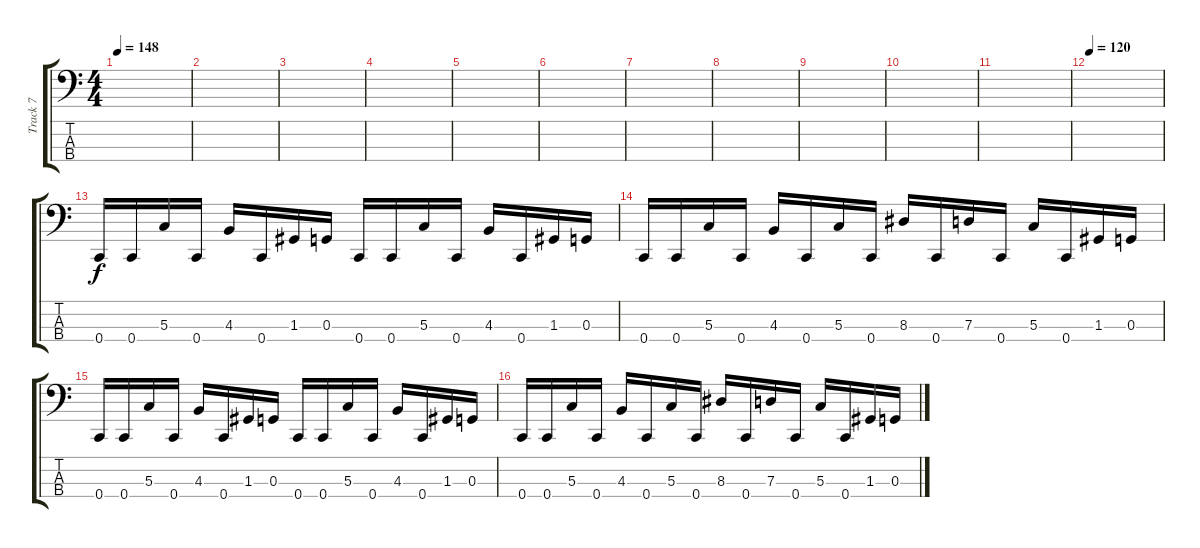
\track ("Track 7" "Track 7") {instrument electricbassfinger}
\staff {score tabs}
\tuning (F2 C2 G1 C1) {hide}
\ts (4 4)
\tempo 148
\clef f4
\ks c
|
|
|
|
|
|
|
|
|
|
|
\tempo 120
|
0.4.16 0.4.16 5.3.16 0.4.16 4.3.16 0.4.16 1.3.16 0.3.16 0.4.16 0.4.16 5.3.16 0.4.16 4.3.16 0.4.16 1.3.16 0.3.16 |
0.4.16 0.4.16 5.3.16 0.4.16 4.3.16 0.4.16 5.3.16 0.4.16 8.3.16 0.4.16 7.3.16 0.4.16 5.3.16 0.4.16 1.3.16 0.3.16 |
0.4.16 0.4.16 5.3.16 0.4.16 4.3.16 0.4.16 1.3.16 0.3.16 0.4.16 0.4.16 5.3.16 0.4.16 4.3.16 0.4.16 1.3.16 0.3.16 |
0.4.16 0.4.16 5.3.16 0.4.16 4.3.16 0.4.16 5.3.16 0.4.16 8.3.16 0.4.16 7.3.16 0.4.16 5.3.16 0.4.16 1.3.16 0.3.16
